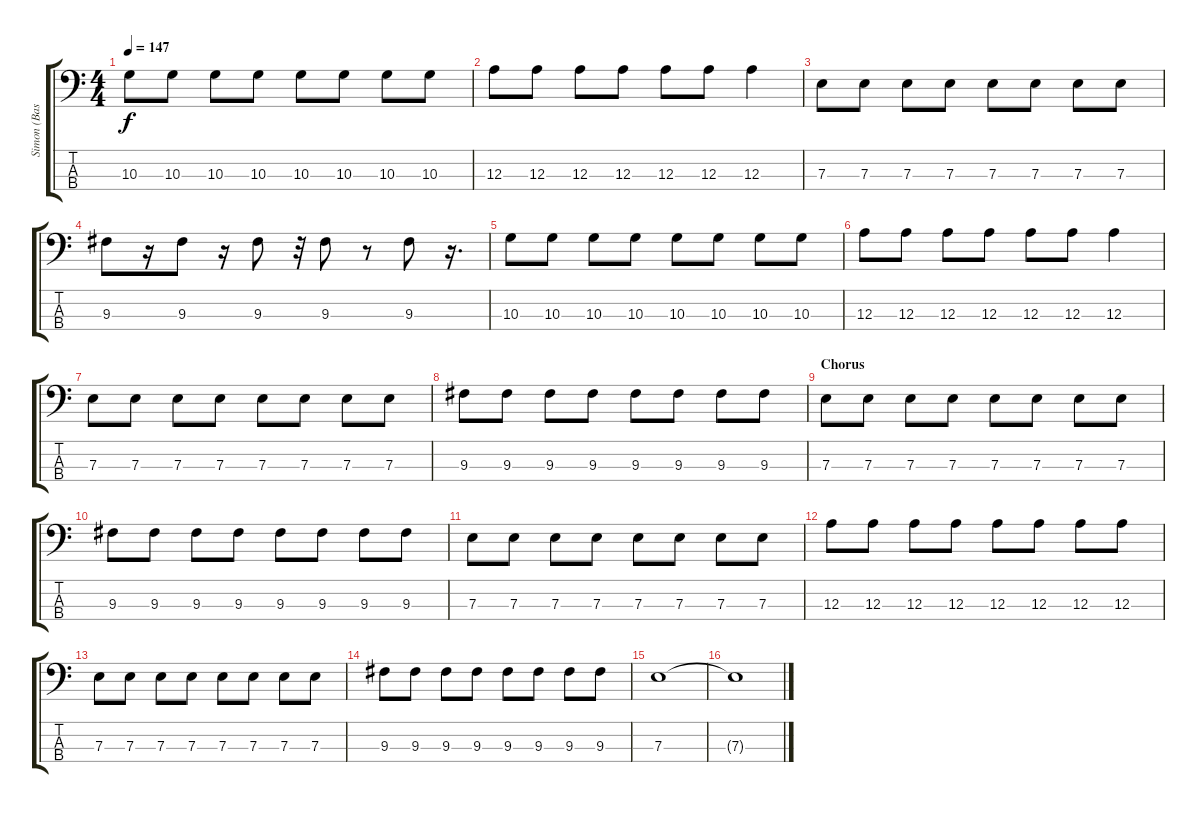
\track ("Simon (Bass)" "Simon (Bas") {instrument electricbasspick}
\staff {score tabs}
\tuning (G2 D2 A1 E1) {hide}
\ts (4 4)
\tempo 147
\clef f4
\ks c
10.3.8{dy f} 10.3.8 10.3.8 10.3.8 10.3.8 10.3.8 10.3.8 10.3.8 |
12.3.8 12.3.8 12.3.8 12.3.8 12.3.8 12.3.8 12.3.4 |
7.3.8 7.3.8 7.3.8 7.3.8 7.3.8 7.3.8 7.3.8 7.3.8 |
9.3.8 r.16 9.3.8 r.16 9.3.8 r.32 9.3.8 r.8 9.3.8 r.16{d} |
10.3.8 10.3.8 10.3.8 10.3.8 10.3.8 10.3.8 10.3.8 10.3.8 |
12.3.8 12.3.8 12.3.8 12.3.8 12.3.8 12.3.8 12.3.4 |
7.3.8 7.3.8 7.3.8 7.3.8 7.3.8 7.3.8 7.3.8 7.3.8 |
9.3.8 9.3.8 9.3.8 9.3.8 9.3.8 9.3.8 9.3.8 9.3.8 |
\section ("" "Chorus")
7.3.8 7.3.8 7.3.8 7.3.8 7.3.8 7.3.8 7.3.8 7.3.8 |
9.3.8 9.3.8 9.3.8 9.3.8 9.3.8 9.3.8 9.3.8 9.3.8 |
7.3.8 7.3.8 7.3.8 7.3.8 7.3.8 7.3.8 7.3.8 7.3.8 |
12.3.8 12.3.8 12.3.8 12.3.8 12.3.8 12.3.8 12.3.8 12.3.8 |
7.3.8 7.3.8 7.3.8 7.3.8 7.3.8 7.3.8 7.3.8 7.3.8 |
9.3.8 9.3.8 9.3.8 9.3.8 9.3.8 9.3.8 9.3.8 9.3.8 |
7.3.1 |
7.3{t}.1
